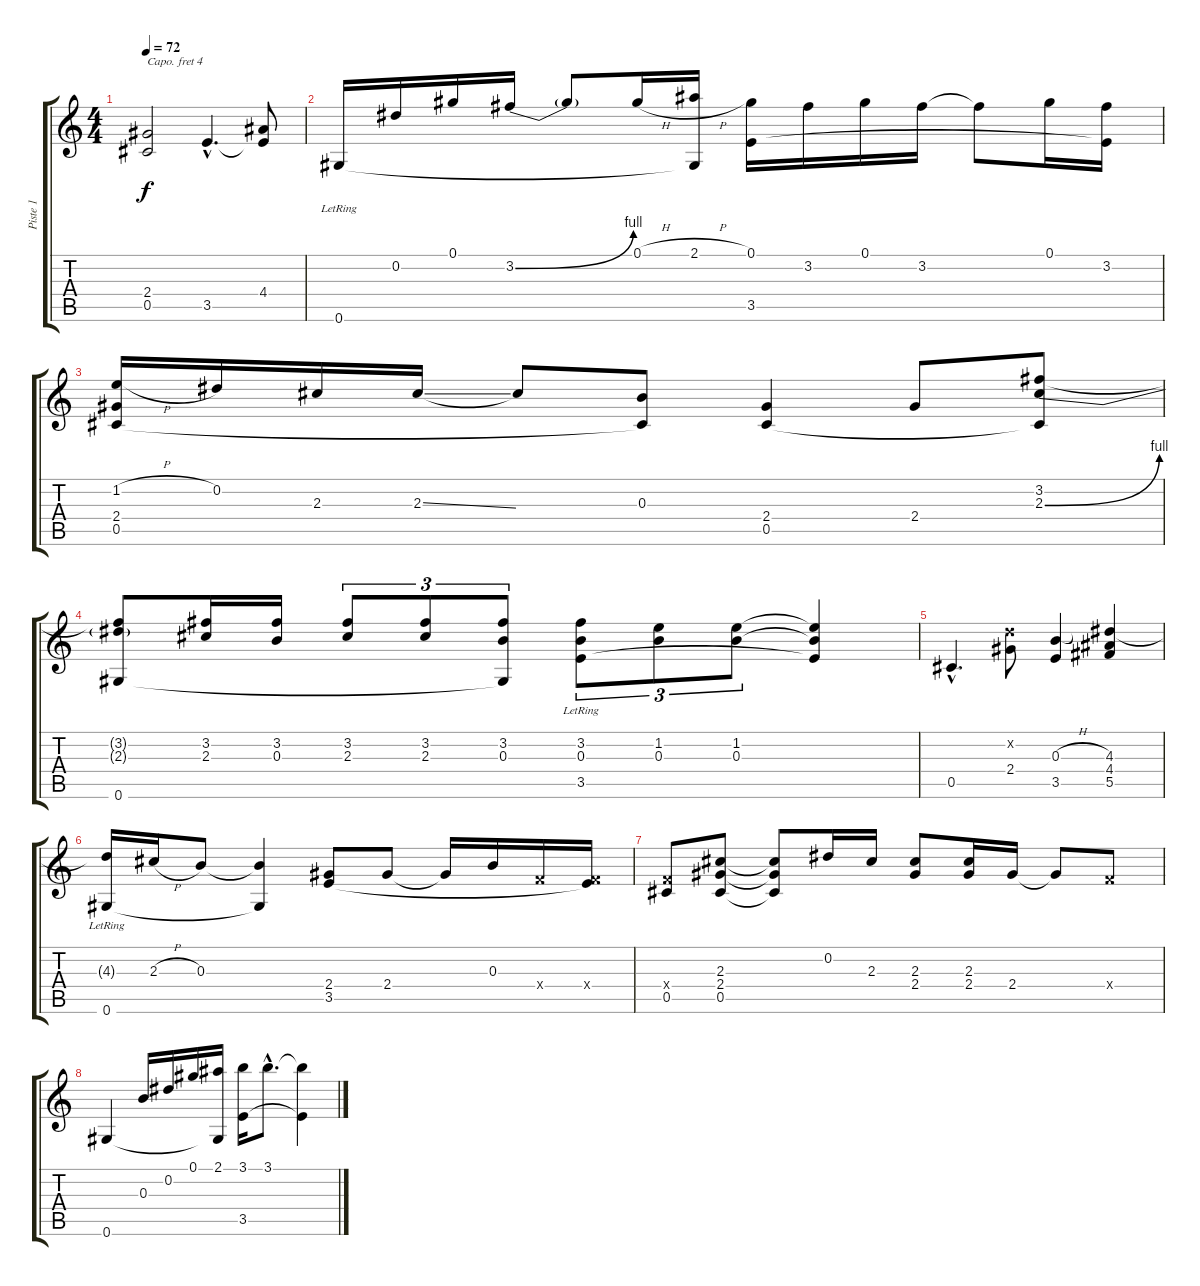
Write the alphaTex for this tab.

\track ("Piste 1" "Piste 1") {instrument acousticguitarnylon}
\staff {score tabs}
\capo 4
\tuning (E4 B3 G3 D3 A2 E2) {hide}
\ts (4 4)
\tempo 72
\clef g2
\ks c
(2.4{t} 0.5).2{dy f} 3.5{hac}.4{d} (4.4 3.5{t}).8 |
0.6{lr}.16 0.2.16 0.1.16 3.2{be (bend 0 0 60 4)}.16 3.2{t}.8 0.1{h}.16 (2.1{h} 0.6{t}).16 (0.1 3.5).16 3.2.16 0.1.16 3.2.16 3.2{t}.8 0.1.16 (3.2 3.5{t}).16 |
(1.2{h} 2.4 0.5).16 0.2.16 2.3.16 2.3{ss}.16 2.3{t}.8 (0.3 0.5{t}).8 (2.4 0.5).4 2.4.8 (3.2 2.3{be (bend 0 0 60 4)} 0.5{t}).8 |
(3.2{t} 2.3{t} 0.6).8 (3.2 2.3).16 (3.2 0.3).16 (3.2 2.3).8{tu (3 2)} (3.2 2.3).8{tu (3 2)} (3.2 0.3 0.6{t}).8{tu (3 2)} (3.2 0.3 3.5{lr}).8{tu (3 2)} (1.2 0.3).8{tu (3 2)} (1.2 0.3).8{tu (3 2)} (1.2{t} 0.3{t} 3.5{t}).4 |
0.5{hac}.4{d} (-1.2{x} 2.4).8 (0.3{h} 3.5).4 (4.3 4.4 5.5).4 |
(4.3{t} 0.6{lr}).16 2.3{h}.16 0.3.8 (0.3{t} 0.6{t}).4 (2.4 3.5).8 2.4.8 2.4{t}.16 0.3.16 -1.4{x}.16 (-1.4{x} 3.5{t}).16 |
(-1.4{x} 0.5).8 (2.3 2.4 0.5).8 (2.3{t} 2.4{t} 0.5{t}).8 0.2.16 2.3.16 (2.3 2.4).8 (2.3 2.4).16 2.4.16 2.4{t}.8 -1.4{x}.8 |
0.6.4 0.3.16 0.2.16 0.1.16 (2.1 0.6{t}).16 (3.1 3.5).16 3.1{hac}.8{d} (3.1{t} 3.5{t}).4
